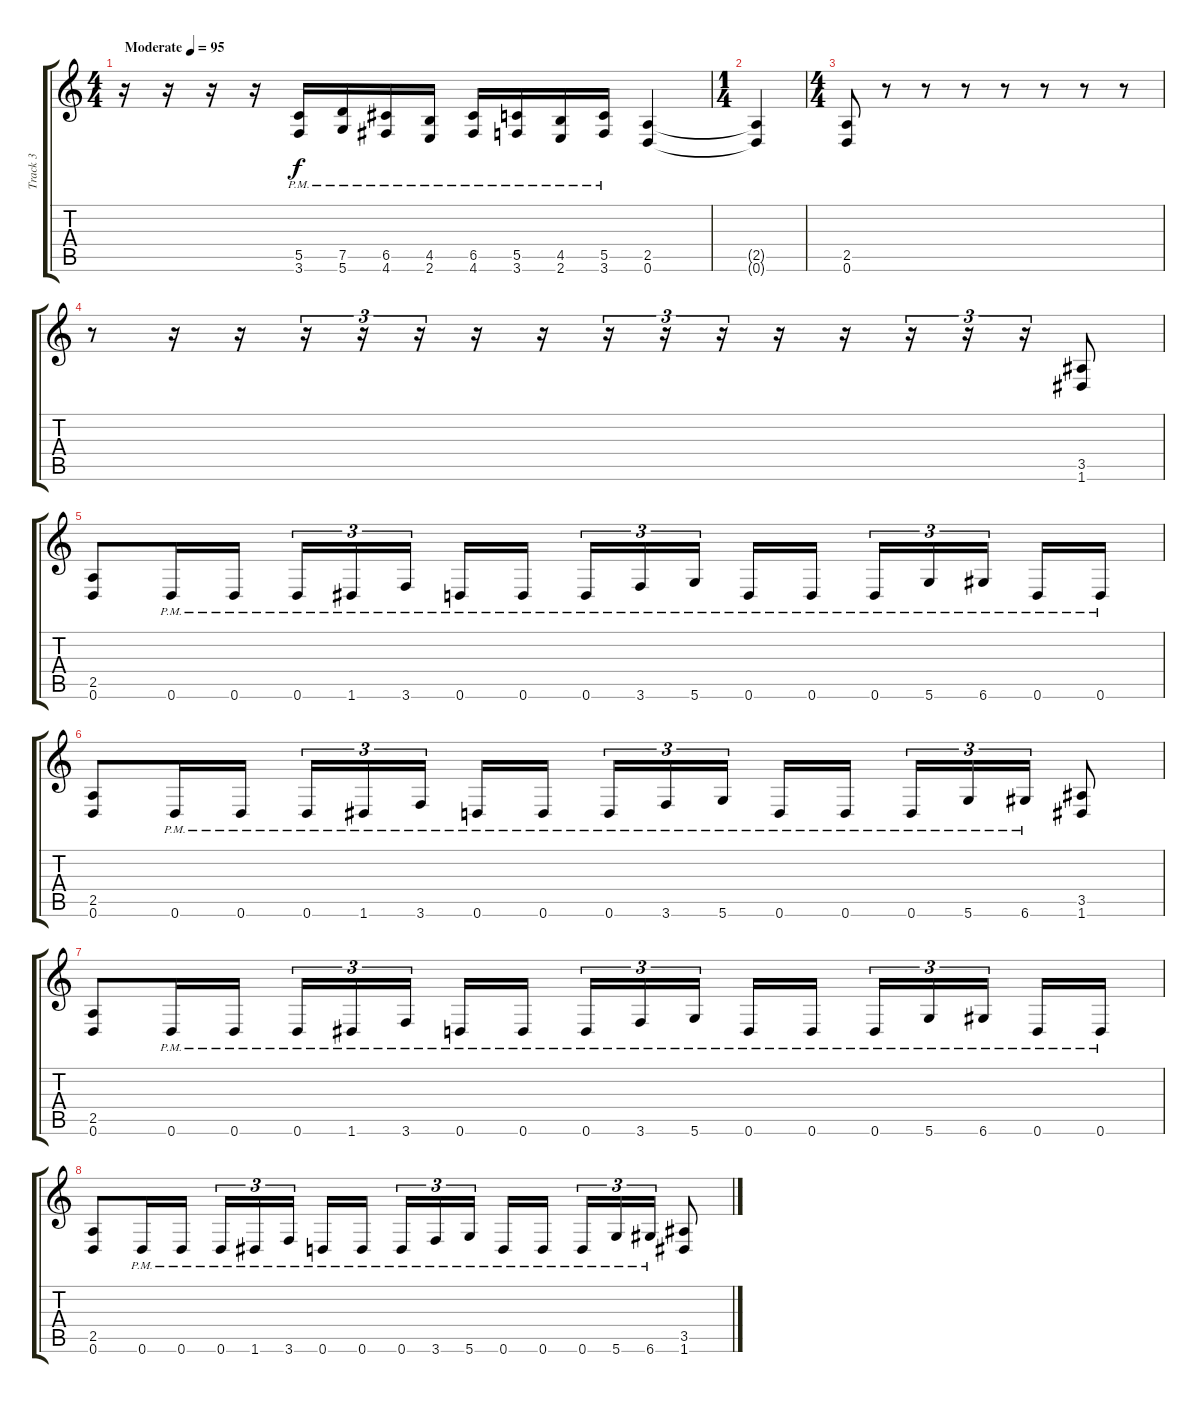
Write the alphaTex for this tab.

\track ("Track 3" "Track 3") {instrument distortionguitar}
\staff {score tabs}
\tuning (D4 A3 F3 C3 G2 D2) {hide}
\ts (4 4)
\tempo (95 "Moderate")
\clef g2
\ks c
r.16{dy f instrument distortionguitar} r.16 r.16 r.16 (5.5{pm} 3.6{pm}).16 (7.5{pm} 5.6{pm}).16 (6.5{pm} 4.6{pm}).16 (4.5{pm} 2.6{pm}).16 (6.5{pm} 4.6{pm}).16 (5.5{pm} 3.6{pm}).16 (4.5{pm} 2.6{pm}).16 (5.5{pm} 3.6{pm}).16 (2.5 0.6).4 |
\ts (1 4)
(2.5{t} 0.6{t}).4 |
\ts (4 4)
(2.5 0.6).8 r.8 r.8 r.8 r.8 r.8 r.8 r.8 |
r.8 r.16 r.16 r.16{tu (3 2)} r.16{tu (3 2)} r.16{tu (3 2)} r.16 r.16 r.16{tu (3 2)} r.16{tu (3 2)} r.16{tu (3 2)} r.16 r.16 r.16{tu (3 2)} r.16{tu (3 2)} r.16{tu (3 2)} (3.5 1.6).8 |
(2.5 0.6).8 0.6{pm}.16 0.6{pm}.16 0.6{pm}.16{tu (3 2)} 1.6{pm}.16{tu (3 2)} 3.6{pm}.16{tu (3 2) beam splitsecondary} 0.6{pm}.16 0.6{pm}.16 0.6{pm}.16{tu (3 2)} 3.6{pm}.16{tu (3 2)} 5.6{pm}.16{tu (3 2) beam splitsecondary} 0.6{pm}.16 0.6{pm}.16 0.6{pm}.16{tu (3 2)} 5.6{pm}.16{tu (3 2)} 6.6{pm}.16{tu (3 2) beam splitsecondary} 0.6{pm}.16 0.6{pm}.16 |
(2.5 0.6).8 0.6{pm}.16 0.6{pm}.16 0.6{pm}.16{tu (3 2)} 1.6{pm}.16{tu (3 2)} 3.6{pm}.16{tu (3 2) beam splitsecondary} 0.6{pm}.16 0.6{pm}.16 0.6{pm}.16{tu (3 2)} 3.6{pm}.16{tu (3 2)} 5.6{pm}.16{tu (3 2) beam splitsecondary} 0.6{pm}.16 0.6{pm}.16 0.6{pm}.16{tu (3 2)} 5.6{pm}.16{tu (3 2)} 6.6{pm}.16{tu (3 2)} (3.5 1.6).8 |
(2.5 0.6).8 0.6{pm}.16 0.6{pm}.16 0.6{pm}.16{tu (3 2)} 1.6{pm}.16{tu (3 2)} 3.6{pm}.16{tu (3 2) beam splitsecondary} 0.6{pm}.16 0.6{pm}.16 0.6{pm}.16{tu (3 2)} 3.6{pm}.16{tu (3 2)} 5.6{pm}.16{tu (3 2) beam splitsecondary} 0.6{pm}.16 0.6{pm}.16 0.6{pm}.16{tu (3 2)} 5.6{pm}.16{tu (3 2)} 6.6{pm}.16{tu (3 2) beam splitsecondary} 0.6{pm}.16 0.6{pm}.16 |
(2.5 0.6).8 0.6{pm}.16 0.6{pm}.16 0.6{pm}.16{tu (3 2)} 1.6{pm}.16{tu (3 2)} 3.6{pm}.16{tu (3 2) beam splitsecondary} 0.6{pm}.16 0.6{pm}.16 0.6{pm}.16{tu (3 2)} 3.6{pm}.16{tu (3 2)} 5.6{pm}.16{tu (3 2) beam splitsecondary} 0.6{pm}.16 0.6{pm}.16 0.6{pm}.16{tu (3 2)} 5.6{pm}.16{tu (3 2)} 6.6{pm}.16{tu (3 2)} (3.5 1.6).8
